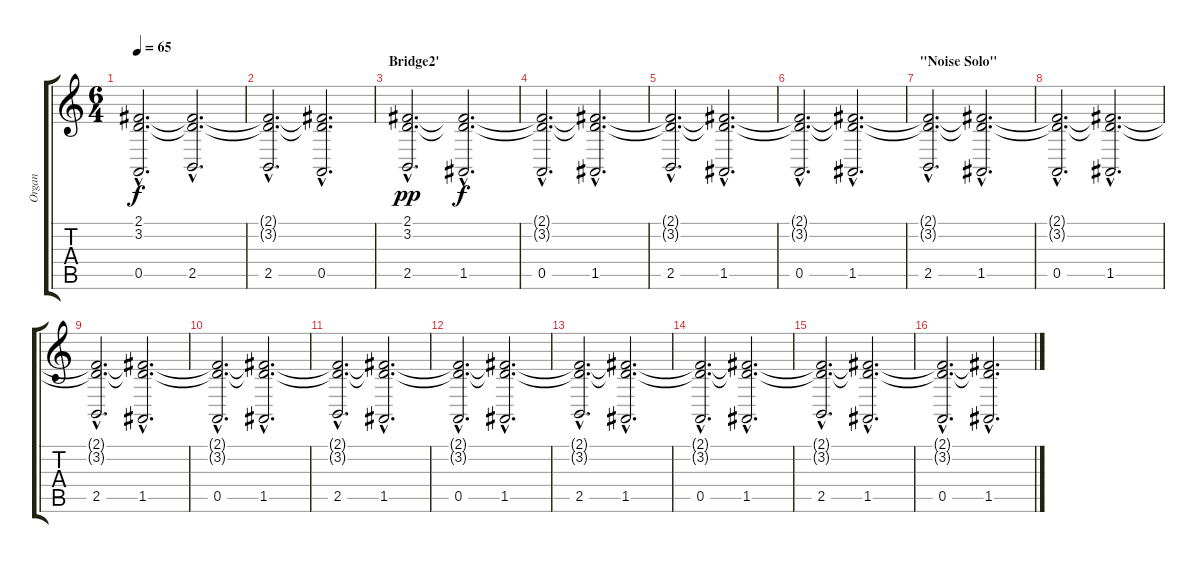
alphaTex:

\track ("Organ" "Organ") {instrument drawbarorgan}
\staff {score tabs}
\tuning (E4 B3 G3 D3 A2 E2) {hide}
\ts (6 4)
\tempo 65
\clef g2
\ks c
(2.1{hac t} 3.2{hac t} 0.5{hac}).2{d dy f} (2.1{hac t} 3.2{hac t} 2.5{hac}).2{d} |
(2.1{hac t} 3.2{hac t} 2.5{hac}).2{d} (2.1{hac t} 3.2{hac t} 0.5{hac}).2{d} |
\section ("" "Bridge2'")
(2.1{hac} 3.2{hac} 2.5{hac}).2{d dy pp} (2.1{hac t} 3.2{hac t} 1.5{hac}).2{d dy f} |
(2.1{hac t} 3.2{hac t} 0.5{hac}).2{d} (2.1{hac t} 3.2{hac t} 1.5{hac}).2{d} |
(2.1{hac t} 3.2{hac t} 2.5{hac}).2{d} (2.1{hac t} 3.2{hac t} 1.5{hac}).2{d} |
(2.1{hac t} 3.2{hac t} 0.5{hac}).2{d} (2.1{hac t} 3.2{hac t} 1.5{hac}).2{d} |
\section ("" "\"Noise Solo\"")
(2.1{hac t} 3.2{hac t} 2.5{hac}).2{d} (2.1{hac t} 3.2{hac t} 1.5{hac}).2{d} |
(2.1{hac t} 3.2{hac t} 0.5{hac}).2{d} (2.1{hac t} 3.2{hac t} 1.5{hac}).2{d} |
(2.1{hac t} 3.2{hac t} 2.5{hac}).2{d} (2.1{hac t} 3.2{hac t} 1.5{hac}).2{d} |
(2.1{hac t} 3.2{hac t} 0.5{hac}).2{d} (2.1{hac t} 3.2{hac t} 1.5{hac}).2{d} |
(2.1{hac t} 3.2{hac t} 2.5{hac}).2{d} (2.1{hac t} 3.2{hac t} 1.5{hac}).2{d} |
(2.1{hac t} 3.2{hac t} 0.5{hac}).2{d} (2.1{hac t} 3.2{hac t} 1.5{hac}).2{d} |
(2.1{hac t} 3.2{hac t} 2.5{hac}).2{d} (2.1{hac t} 3.2{hac t} 1.5{hac}).2{d} |
(2.1{hac t} 3.2{hac t} 0.5{hac}).2{d} (2.1{hac t} 3.2{hac t} 1.5{hac}).2{d} |
(2.1{hac t} 3.2{hac t} 2.5{hac}).2{d} (2.1{hac t} 3.2{hac t} 1.5{hac}).2{d} |
(2.1{hac t} 3.2{hac t} 0.5{hac}).2{d} (2.1{hac t} 3.2{hac t} 1.5{hac}).2{d}
